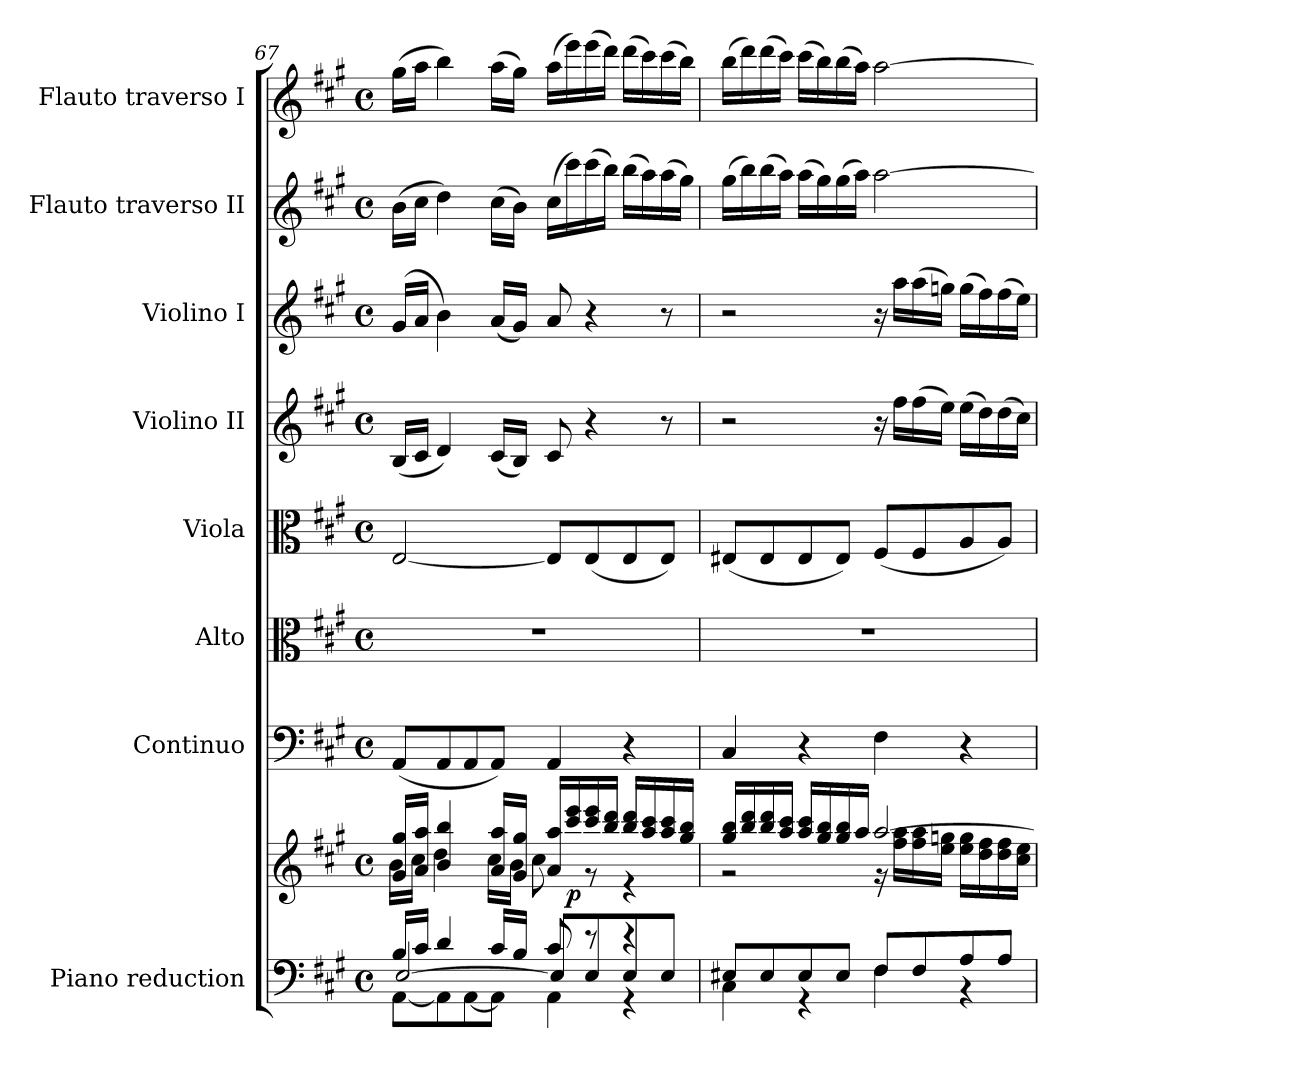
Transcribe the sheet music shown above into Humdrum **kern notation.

**kern	**kern	**dynam	**kern	**kern	**kern	**kern	**kern	**kern	**kern
*part8	*part8	*part8	*part7	*part6	*part5	*part4	*part3	*part2	*part1
*staff9	*staff8	*staff8/9	*staff7	*staff6	*staff5	*staff4	*staff3	*staff2	*staff1
*I"Piano reduction	*	*	*I"Continuo	*I"Alto	*I"Viola	*I"Violino II	*I"Violino I	*I"Flauto traverso II	*I"Flauto traverso I
*I'Pno	*	*	*	*	*I'Vla	*	*I'Vln	*I'Fl	*I'Fl
*clefF4	*clefG2	*	*clefF4	*clefC3	*clefC3	*clefG2	*clefG2	*clefG2	*clefG2
*k[f#c#g#]	*k[f#c#g#]	*	*k[f#c#g#]	*k[f#c#g#]	*k[f#c#g#]	*k[f#c#g#]	*k[f#c#g#]	*k[f#c#g#]	*k[f#c#g#]
*A:	*A:	*	*A:	*A:	*A:	*A:	*A:	*A:	*A:
*M4/4	*M4/4	*	*M4/4	*M4/4	*M4/4	*M4/4	*M4/4	*M4/4	*M4/4
*met(c)	*met(c)	*	*met(c)	*met(c)	*met(c)	*met(c)	*met(c)	*met(c)	*met(c)
=67	=67	=67	=67	=67	=67	=67	=67	=67	=67
*^	*^	*	*	*	*	*	*	*	*
*	*^	*	*	*	*	*	*	*	*	*	*
16B/LL	[8AA\L	[2E/	16g#/ 16gg#/LL	16b\LL	.	(<8AA/L	1r	[2E/	(<16B/LL	(>16g#/LL	(>16b\LL	(>16gg#\LL
16c#/JJ	.	.	16a/ 16aa/JJ	16cc#\JJ	.	.	.	.	16c#/JJ	16a/JJ	16cc#\JJ	16aa\JJ
4d/	8AA\]	.	4b/ 4bb/	4dd\	.	8AA/	.	.	4d/)	4b\)	4dd\)	4bb\)
.	[8AA\	.	.	.	.	8AA/	.	.	.	.	.	.
16c#/LL	8AA\J]	.	16a/ 16aa/LL	16cc#\LL	.	8AA/J)	.	.	(<16c#/LL	(<16a/LL	(>16cc#\LL	(>16aa\LL
16B/JJ	.	.	16g#/ 16gg#/JJ	16b\JJ	.	.	.	.	16B/JJ)	16g#/JJ)	16b\JJ)	16gg#\JJ)
8c#/	4AA\	8E/L]	16a/ 16aa/LL	8cc#\	.	4AA/	.	8E/L]	8c#/	8a/	(>16cc#\LL	(>16aa\LL
!	!	!	!	!	!LO:DY:b	!	!	!	!	!	!	!
.	.	.	16ccc#/ 16eee/	.	p	.	.	.	.	.	16ccc#\)	16eee\)
8re	.	8E/	16ccc#/ 16eee/	8r	.	.	.	(<8E/	4r	4r	(>16ccc#\	(>16eee\
.	.	.	16bb/ 16ddd/JJ	.	.	.	.	.	.	.	16bb\JJ)	16ddd\JJ)
4re	4rGG	8E/	16bb/ 16ddd/LL	4r	.	4r	.	8E/	.	.	(>16bb\LL	(>16ddd\LL
.	.	.	16aa/ 16ccc#/	.	.	.	.	.	.	.	16aa\)	16ccc#\)
.	.	8E/J	16aa/ 16ccc#/	.	.	.	.	8E/J)	8r	8r	(>16aa\	(>16ccc#\
.	.	.	16gg#/ 16bb/JJ	.	.	.	.	.	.	.	16gg#\JJ)	16bb\JJ)
*	*v	*v	*	*	*	*	*	*	*	*	*	*
=68	=68	=68	=68	=68	=68	=68	=68	=68	=68	=68	=68
8E#X/L	4C#\	16gg#/ 16bb/LL	2r	.	4C#/	1r	(<8E#X/L	2r	2r	(>16gg#\LL	(>16bb\LL
.	.	16bb/ 16ddd/	.	.	.	.	.	.	.	16bb\)	16ddd\)
8E#/	.	16bb/ 16ddd/	.	.	.	.	8E#/	.	.	(>16bb\	(>16ddd\
.	.	16aa/ 16ccc#/JJ	.	.	.	.	.	.	.	16aa\JJ)	16ccc#\JJ)
8E#/	4r	16aa/ 16ccc#/LL	.	.	4r	.	8E#/	.	.	(>16aa\LL	(>16ccc#\LL
.	.	16gg#/ 16bb/	.	.	.	.	.	.	.	16gg#\)	16bb\)
8E#/J	.	16gg#/ 16bb/	.	.	.	.	8E#/J)	.	.	(>16gg#\	(>16bb\
.	.	16aa/JJ	.	.	.	.	.	.	.	16aa\JJ)	16aa\JJ)
8F#/L	4F#\	[2aa/	16r	.	4F#\	.	(<8F#/L	16r	16r	[2aa\	[2aa\
.	.	.	16ff#\ 16aa\LL	.	.	.	.	16ff#\LL	16aa\LL	.	.
8F#/	.	.	16ff#\ 16aa\	.	.	.	8F#/	(>16ff#\	(>16aa\	.	.
.	.	.	16ee\ 16ggn\JJ	.	.	.	.	16ee\JJ)	16ggn\JJ)	.	.
8A/	4r	.	16ee\ 16gg\LL	.	4r	.	8A/	(>16ee\LL	(>16gg\LL	.	.
.	.	.	16dd\ 16ff#\	.	.	.	.	16dd\)	16ff#\)	.	.
8A/J	.	.	16dd\ 16ff#\	.	.	.	8A/J)	(>16dd\	(>16ff#\	.	.
.	.	.	16cc#\ 16ee\JJ	.	.	.	.	16cc#\JJ)	16ee\JJ)	.	.
*v	*v	*	*	*	*	*	*	*	*	*	*
*	*v	*v	*	*	*	*	*	*	*	*
=	=	=	=	=	=	=	=	=	=
*-	*-	*-	*-	*-	*-	*-	*-	*-	*-
